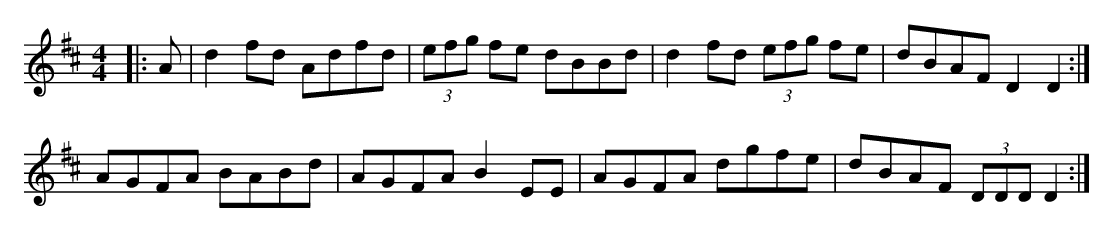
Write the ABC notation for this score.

X:1
M:4/4
K:D
|:A|d2fd Adfd|(3efg fe dBBd|d2fd (3efg fe|dBAF D2D2:|
AGFA BABd|AGFA B2EE|AGFA dgfe|dBAF (3DDD D2:|
